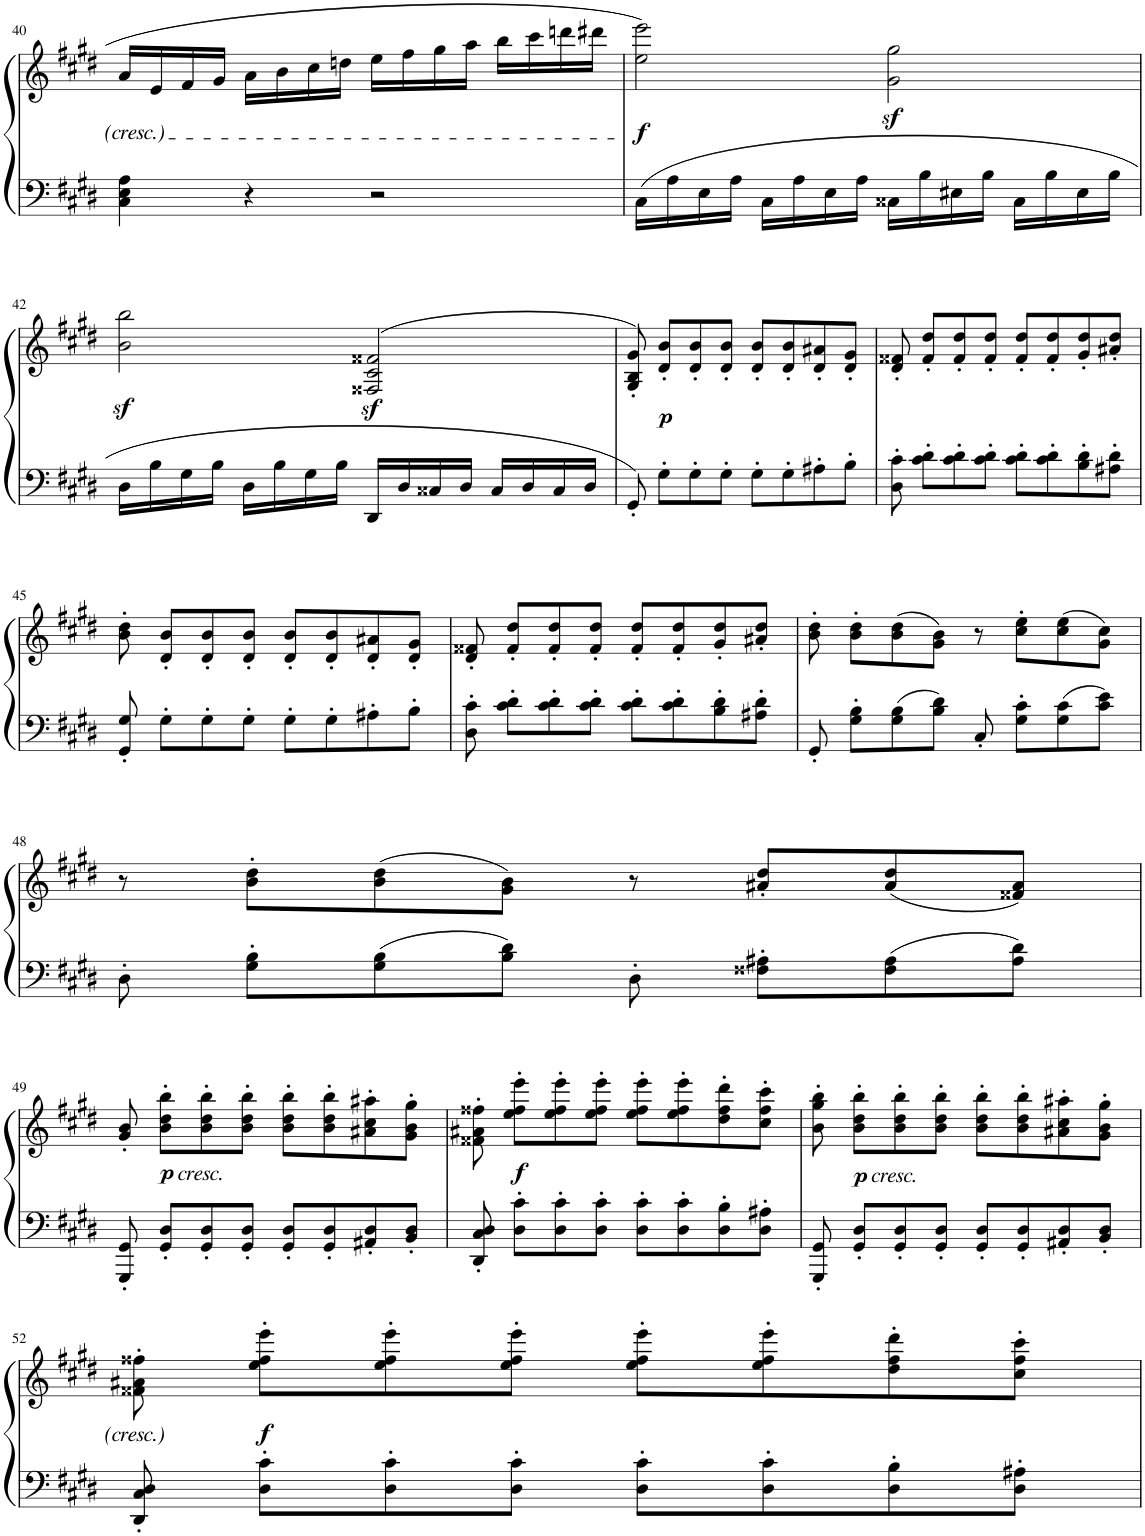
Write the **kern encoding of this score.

**kern	**kern	**dynam
*part1	*part1	*part1
*staff2	*staff1	*staff1/2
*I"Piano	*	*
*I'Pno.	*	*
!!LO:PB:g=z
*clefF4	*clefG2	*
*k[f#c#g#d#]	*k[f#c#g#d#]	*
*M4/4	*M4/4	*
*met(c)	*met(c)	*
=40	=40	=40
4C#\ 4E\ 4A\	16a/LL	.
.	16e/	.
.	16f#/	.
.	16g#/JJ	.
4r	16a\LL	.
.	16b\	.
.	16cc#\	.
.	16ddn\JJ	.
2r	16ee\LL	.
.	16ff#\	.
.	16gg#\	.
.	16aa\JJ	.
.	16bb\LL	.
.	16ccc#\	.
.	16dddn\	.
.	16ddd#X\JJ	.
=41	=41	=41
!	!	!LO:DY:b
16C#\LL	2ee\ 2eee\	f
16A\	.	.
16E\	.	.
16A\JJ	.	.
16C#\LL	.	.
16A\	.	.
16E\	.	.
16A\JJ	.	.
16C##X\LL	2g#\z< 2gg#\z<	.
16B\	.	.
16E#X\	.	.
16B\JJ	.	.
16C##\LL	.	.
16B\	.	.
16E#\	.	.
16B\JJ	.	.
!!LO:LB:g=z
=42	=42	=42
16D#\LL	2b\z< 2bb\z<	.
16B\	.	.
16G#\	.	.
16B\JJ	.	.
16D#\LL	.	.
16B\	.	.
16G#\	.	.
16B\JJ	.	.
16DD#/LL	(>2F##X/z< 2c#/z< 2f##X/z<	.
16D#/	.	.
16C##X/	.	.
16D#/JJ	.	.
16C##/LL	.	.
16D#/	.	.
16C##/	.	.
16D#/JJ	.	.
=43	=43	=43
8GG#'/	8G#/' 8B/' 8g#/')	.
!	!	!LO:DY:b
8G#'\L	8d#/' 8b/'L	p
8G#'\	8d#/' 8b/'	.
8G#'\J	8d#/' 8b/'J	.
8G#'\L	8d#/' 8b/'L	.
8G#'\	8d#/' 8b/'	.
8A#X'\	8d#/' 8a#X/'	.
8B'\J	8d#/' 8g#/'J	.
=44	=44	=44
8D#\' 8c#\'	8d#/' 8f##X/'	.
8c#\' 8d#\'L	8f##/' 8dd#/'L	.
8c#\' 8d#\'	8f##/' 8dd#/'	.
8c#\' 8d#\'J	8f##/' 8dd#/'J	.
8c#\' 8d#\'L	8f##/' 8dd#/'L	.
8c#\' 8d#\'	8f##/' 8dd#/'	.
8B\' 8d#\'	8g#/' 8dd#/'	.
8A#X\' 8d#\'J	8a#X/' 8dd#/'J	.
!!LO:LB:g=z
=45	=45	=45
8GG#/' 8G#/'	8b\' 8dd#\'	.
8G#'\L	8d#/' 8b/'L	.
8G#'\	8d#/' 8b/'	.
8G#'\J	8d#/' 8b/'J	.
8G#'\L	8d#/' 8b/'L	.
8G#'\	8d#/' 8b/'	.
8A#X'\	8d#/' 8a#X/'	.
8B'\J	8d#/' 8g#/'J	.
=46	=46	=46
8D#\' 8c#\'	8d#/' 8f##X/'	.
8c#\' 8d#\'L	8f##/' 8dd#/'L	.
8c#\' 8d#\'	8f##/' 8dd#/'	.
8c#\' 8d#\'J	8f##/' 8dd#/'J	.
8c#\' 8d#\'L	8f##/' 8dd#/'L	.
8c#\' 8d#\'	8f##/' 8dd#/'	.
8B\' 8d#\'	8g#/' 8dd#/'	.
8A#X\' 8d#\'J	8a#X/' 8dd#/'J	.
=47	=47	=47
8GG#'/	8b\' 8dd#\'	.
8G#\' 8B\'L	8b\' 8dd#\'L	.
8G#\ 8B\	(8b\ 8dd#\	.
8B\ 8d#\J	8g#\ 8b\J)	.
8C#'/	8r	.
8G#\' 8c#\'L	8cc#\' 8ee\'L	.
8G#\ 8c#\	(8cc#\ 8ee\	.
8c#\ 8e\J	8g#\ 8cc#\J)	.
!!LO:LB:g=z
=48	=48	=48
8D#'\	8r	.
8G#\' 8B\'L	8b\' 8dd#\'L	.
8G#\ 8B\	(8b\ 8dd#\	.
8B\ 8d#\J	8g#\ 8b\J)	.
8D#'\	8r	.
8F##X\' 8A#X\'L	8a#X/' 8dd#/'L	.
8F##\ 8A#\	(8a#/ 8dd#/	.
8A#\ 8d#\J	8f##X/ 8a#/J)	.
!!LO:LB:g=z
=49	=49	=49
8GGG#/' 8GG#/'	8g#/' 8b/'	.
!	!LO:TX:b:i:t=cresc.	!
!	!	!LO:DY:b
8GG#/' 8D#/'L	8b\' 8dd#\' 8bb\'L	p
8GG#/' 8D#/'	8b\' 8dd#\' 8bb\'	.
8GG#/' 8D#/'J	8b\' 8dd#\' 8bb\'J	.
8GG#/' 8D#/'L	8b\' 8dd#\' 8bb\'L	.
8GG#/' 8D#/'	8b\' 8dd#\' 8bb\'	.
8AA#X/' 8D#/'	8a#X\' 8cc#\' 8aa#X\'	.
8BB/' 8D#/'J	8g#\' 8b\' 8gg#\'J	.
=50	=50	=50
8DD#/' 8C#/' 8D#/'	8f##X\' 8a#X\' 8ff##X\'	.
!	!	!LO:DY:b
8D#\' 8c#\'L	8ee\' 8ff##\' 8eee\'L	f
8D#\' 8c#\'	8ee\' 8ff##\' 8eee\'	.
8D#\' 8c#\'J	8ee\' 8ff##\' 8eee\'J	.
8D#\' 8c#\'L	8ee\' 8ff##\' 8eee\'L	.
8D#\' 8c#\'	8ee\' 8ff##\' 8eee\'	.
8D#\' 8B\'	8dd#\' 8ff##\' 8ddd#\'	.
8D#\' 8A#X\'J	8cc#\' 8ff##\' 8ccc#\'J	.
=51	=51	=51
8GGG#/' 8GG#/'	8b\' 8gg#\' 8bb\'	.
!	!LO:TX:b:i:t=cresc.	!
!	!	!LO:DY:b
8GG#/' 8D#/'L	8b\' 8dd#\' 8bb\'L	p
8GG#/' 8D#/'	8b\' 8dd#\' 8bb\'	.
8GG#/' 8D#/'J	8b\' 8dd#\' 8bb\'J	.
8GG#/' 8D#/'L	8b\' 8dd#\' 8bb\'L	.
8GG#/' 8D#/'	8b\' 8dd#\' 8bb\'	.
8AA#X/' 8D#/'	8a#X\' 8cc#\' 8aa#X\'	.
8BB/' 8D#/'J	8g#\' 8b\' 8gg#\'J	.
!!LO:LB:g=z
=52	=52	=52
8DD#/' 8C#/' 8D#/'	8f##X\' 8a#X\' 8ff##X\'	.
!	!	!LO:DY:b
8D#\' 8c#\'L	8ee\' 8ff##\' 8eee\'L	f
8D#\' 8c#\'	8ee\' 8ff##\' 8eee\'	.
8D#\' 8c#\'J	8ee\' 8ff##\' 8eee\'J	.
8D#\' 8c#\'L	8ee\' 8ff##\' 8eee\'L	.
8D#\' 8c#\'	8ee\' 8ff##\' 8eee\'	.
8D#\' 8B\'	8dd#\' 8ff##\' 8ddd#\'	.
8D#\' 8A#X\'J	8cc#\' 8ff##\' 8ccc#\'J	.
=	=	=
*-	*-	*-
